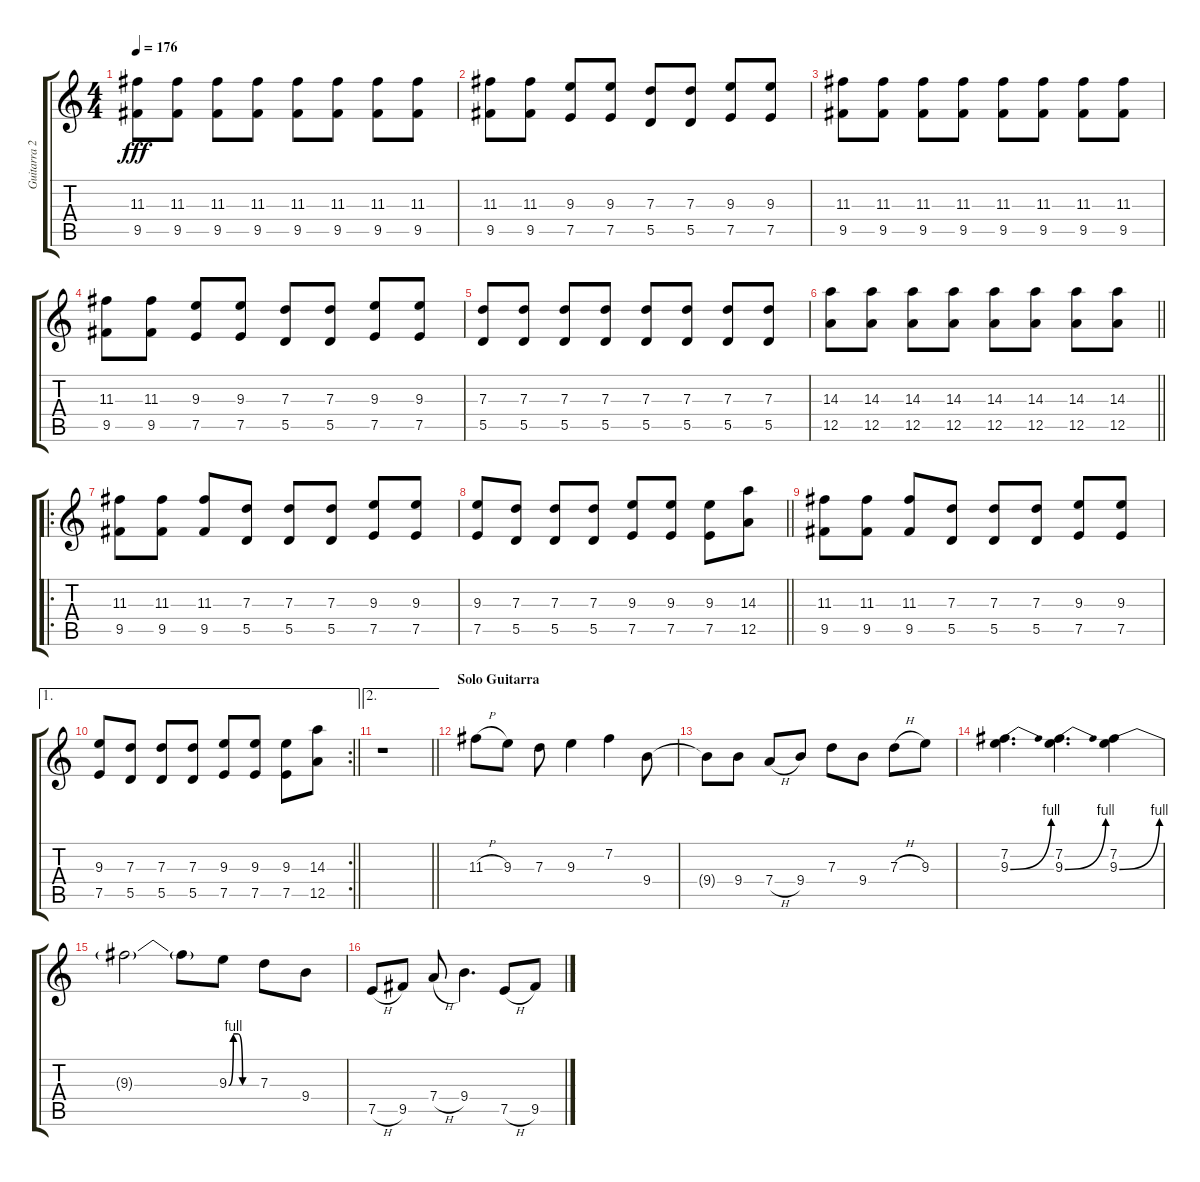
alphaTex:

\track ("Guitarra 2" "Guitarra 2") {instrument distortionguitar}
\staff {score tabs}
\tuning (E4 B3 G3 D3 A2 D2) {hide}
\ts (4 4)
\tempo 176
\clef g2
\ks c
(11.3 9.5).8{dy fff} (11.3 9.5).8 (11.3 9.5).8 (11.3 9.5).8 (11.3 9.5).8 (11.3 9.5).8 (11.3 9.5).8 (11.3 9.5).8 |
(11.3 9.5).8 (11.3 9.5).8 (9.3 7.5).8 (9.3 7.5).8 (7.3 5.5).8 (7.3 5.5).8 (9.3 7.5).8 (9.3 7.5).8 |
(11.3 9.5).8 (11.3 9.5).8 (11.3 9.5).8 (11.3 9.5).8 (11.3 9.5).8 (11.3 9.5).8 (11.3 9.5).8 (11.3 9.5).8 |
(11.3 9.5).8 (11.3 9.5).8 (9.3 7.5).8 (9.3 7.5).8 (7.3 5.5).8 (7.3 5.5).8 (9.3 7.5).8 (9.3 7.5).8 |
(7.3 5.5).8 (7.3 5.5).8 (7.3 5.5).8 (7.3 5.5).8 (7.3 5.5).8 (7.3 5.5).8 (7.3 5.5).8 (7.3 5.5).8 |
\barLineRight lightlight
(14.3 12.5).8 (14.3 12.5).8 (14.3 12.5).8 (14.3 12.5).8 (14.3 12.5).8 (14.3 12.5).8 (14.3 12.5).8 (14.3 12.5).8 |
\ro
(11.3 9.5).8 (11.3 9.5).8 (11.3 9.5).8 (7.3 5.5).8 (7.3 5.5).8 (7.3 5.5).8 (9.3 7.5).8 (9.3 7.5).8 |
\barLineRight lightlight
(9.3 7.5).8 (7.3 5.5).8 (7.3 5.5).8 (7.3 5.5).8 (9.3 7.5).8 (9.3 7.5).8 (9.3 7.5).8 (14.3 12.5).8 |
(11.3 9.5).8 (11.3 9.5).8 (11.3 9.5).8 (7.3 5.5).8 (7.3 5.5).8 (7.3 5.5).8 (9.3 7.5).8 (9.3 7.5).8 |
\ae 1
\rc 2
\barLineRight lightlight
(9.3 7.5).8 (7.3 5.5).8 (7.3 5.5).8 (7.3 5.5).8 (9.3 7.5).8 (9.3 7.5).8 (9.3 7.5).8 (14.3 12.5).8 |
\ae 2
\barLineRight lightlight
r.1 |
\section ("" "Solo Guitarra")
11.3{h}.8{volume 16 instrument overdrivenguitar} 9.3.8 7.3.8 9.3.4 7.2.4 9.4.8 |
9.4{t}.8 9.4.8 7.4{h}.8 9.4.8 7.3.8 9.4.8 7.3{h}.8 9.3.8 |
(7.2 9.3{be (bend 0 0 60 4)}).4{d} (7.2 9.3{be (bend 0 0 60 4)}).4{d} (7.2 9.3{be (bend 0 0 60 4)}).4 |
9.3{t}.2 9.3{t}.8 9.3{be (custom 0 0 10 4 20 4 30 0 60 0)}.8 7.3.8 9.4.8 |
7.5{h}.8 9.5.8 7.4{h}.8 9.4.4{d} 7.5{h}.8 9.5.8
